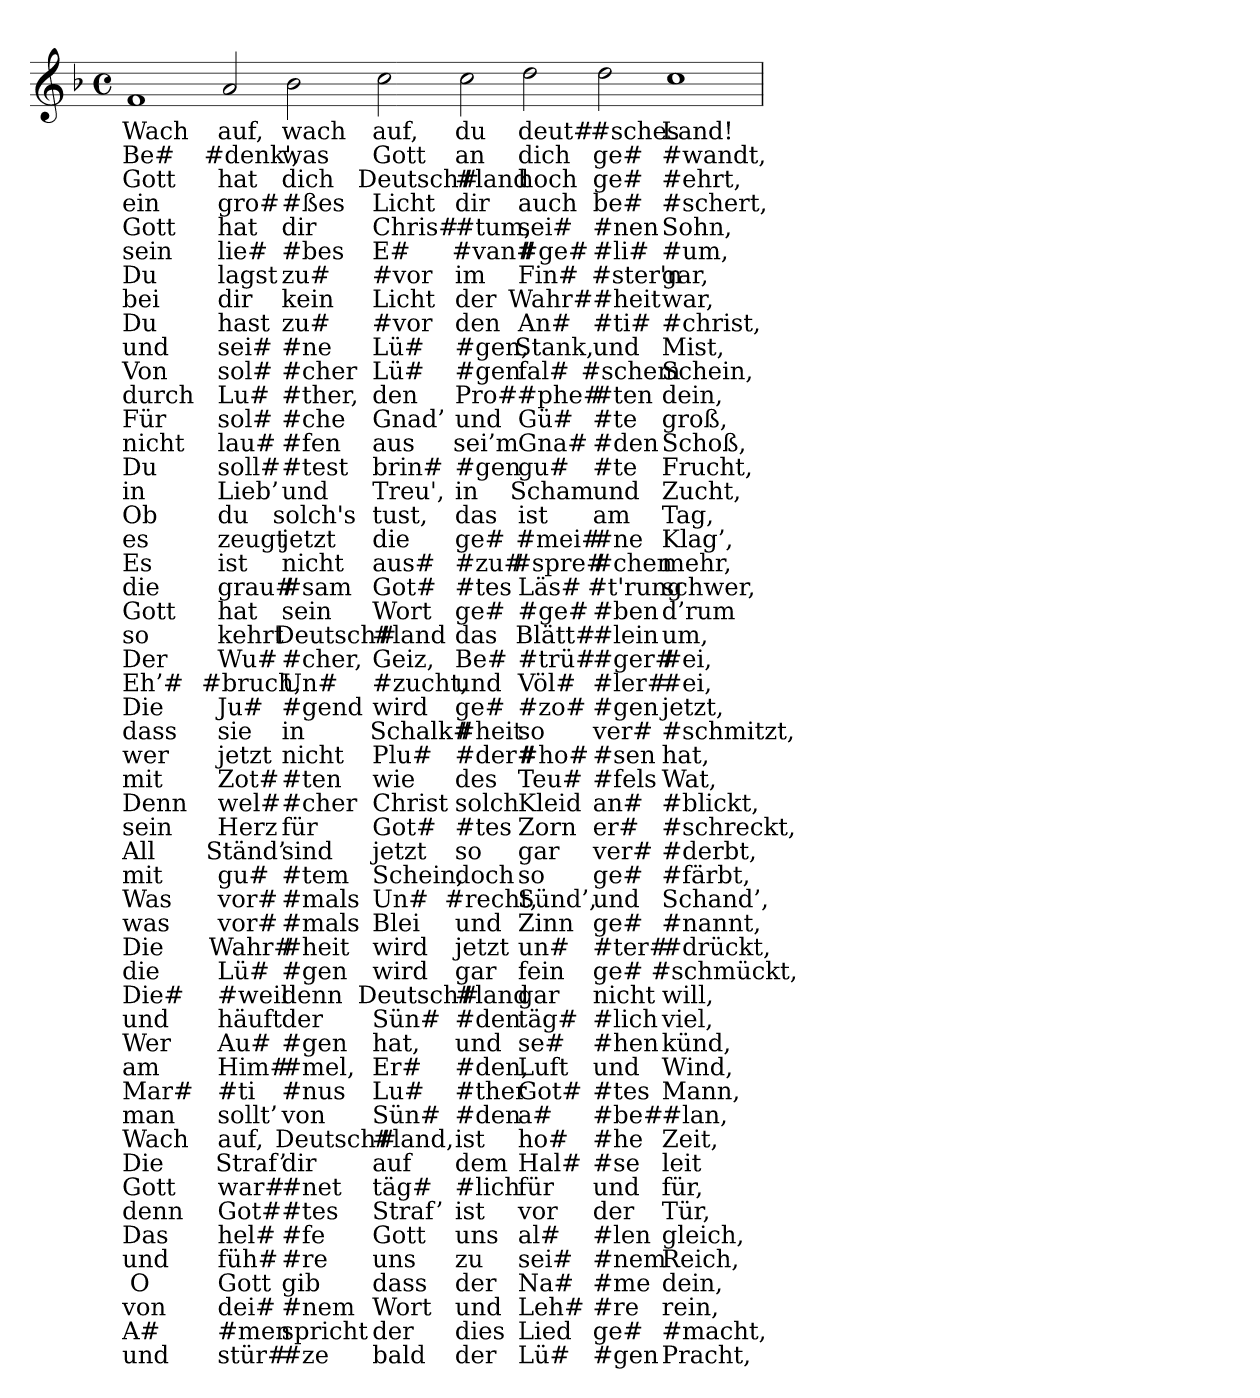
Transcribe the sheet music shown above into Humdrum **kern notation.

**kern	**text	**text	**text	**text	**text	**text	**text	**text	**text	**text	**text	**text	**text	**text	**text	**text	**text	**text	**text	**text	**text	**text	**text	**text	**text	**text	**text	**text	**text	**text	**text	**text	**text	**text	**text	**text	**text	**text	**text	**text	**text	**text	**text	**text	**text	**text	**text	**text	**text	**text	**text	**text
*part1	*part1	*part1	*part1	*part1	*part1	*part1	*part1	*part1	*part1	*part1	*part1	*part1	*part1	*part1	*part1	*part1	*part1	*part1	*part1	*part1	*part1	*part1	*part1	*part1	*part1	*part1	*part1	*part1	*part1	*part1	*part1	*part1	*part1	*part1	*part1	*part1	*part1	*part1	*part1	*part1	*part1	*part1	*part1	*part1	*part1	*part1	*part1	*part1	*part1	*part1	*part1	*part1
*staff1	*staff1	*staff1	*staff1	*staff1	*staff1	*staff1	*staff1	*staff1	*staff1	*staff1	*staff1	*staff1	*staff1	*staff1	*staff1	*staff1	*staff1	*staff1	*staff1	*staff1	*staff1	*staff1	*staff1	*staff1	*staff1	*staff1	*staff1	*staff1	*staff1	*staff1	*staff1	*staff1	*staff1	*staff1	*staff1	*staff1	*staff1	*staff1	*staff1	*staff1	*staff1	*staff1	*staff1	*staff1	*staff1	*staff1	*staff1	*staff1	*staff1	*staff1	*staff1	*staff1
*clefG2	*	*	*	*	*	*	*	*	*	*	*	*	*	*	*	*	*	*	*	*	*	*	*	*	*	*	*	*	*	*	*	*	*	*	*	*	*	*	*	*	*	*	*	*	*	*	*	*	*	*	*	*
*k[b-]	*	*	*	*	*	*	*	*	*	*	*	*	*	*	*	*	*	*	*	*	*	*	*	*	*	*	*	*	*	*	*	*	*	*	*	*	*	*	*	*	*	*	*	*	*	*	*	*	*	*	*	*
*M4/4	*	*	*	*	*	*	*	*	*	*	*	*	*	*	*	*	*	*	*	*	*	*	*	*	*	*	*	*	*	*	*	*	*	*	*	*	*	*	*	*	*	*	*	*	*	*	*	*	*	*	*	*
*met(c)	*	*	*	*	*	*	*	*	*	*	*	*	*	*	*	*	*	*	*	*	*	*	*	*	*	*	*	*	*	*	*	*	*	*	*	*	*	*	*	*	*	*	*	*	*	*	*	*	*	*	*	*
=	=	=	=	=	=	=	=	=	=	=	=	=	=	=	=	=	=	=	=	=	=	=	=	=	=	=	=	=	=	=	=	=	=	=	=	=	=	=	=	=	=	=	=	=	=	=	=	=	=	=	=	=
1f	Wach	Be#	Gott	ein	Gott	sein	Du	bei	Du	und	Von	durch	Für	nicht	Du	in	Ob	es	Es	die	Gott	so	Der	Eh’#	Die	dass	wer	mit	Denn	sein	All	mit	Was	was	Die	die	Die#	und	Wer	am	Mar#	man	Wach	Die	Gott	denn	Das	und	O	von	A#	und
2a	auf,	#denk',	hat	gro#	hat	lie#	lagst	dir	hast	sei#	sol#	Lu#	sol#	lau#	soll#	Lieb’	du	zeugt	ist	grau#	hat	kehrt	Wu#	#bruch,	Ju#	sie	jetzt	Zot#	wel#	Herz	Ständ’	gu#	vor#	vor#	Wahr#	Lü#	#weil	häuft	Au#	Him#	#ti	sollt’	auf,	Straf’	war#	Got#	hel#	füh#	Gott	dei#	#men	stür#
2b-	wach	was	dich	#ßes	dir	#bes	zu#	kein	zu#	#ne	#cher	#ther,	#che	#fen	#test	und	solch's	jetzt	nicht	#sam	sein	Deutsch#	#cher,	Un#	#gend	in	nicht	#ten	#cher	für	sind	#tem	#mals	#mals	#heit	#gen	denn	der	#gen	#mel,	#nus	von	Deutsch#	dir	#net	#tes	#fe	#re	gib	#nem	spricht	#ze
2cc	auf,	Gott	Deutsch#	Licht	Chris#	E#	#vor	Licht	#vor	Lü#	Lü#	den	Gnad’	aus	brin#	Treu',	tust,	die	aus#	Got#	Wort	#land	Geiz,	#zucht,	wird	Schalk#	Plu#	wie	Christ	Got#	jetzt	Schein,	Un#	Blei	wird	wird	Deutsch#	Sün#	hat,	Er#	Lu#	Sün#	#land,	auf	täg#	Straf’	Gott	uns	dass	Wort	der	bald
2cc	du	an	#land	dir	#tum,	#van#	im	der	den	#gen,	#gen	Pro#	und	sei’m	#gen	in	das	ge#	#zu#	#tes	ge#	das	Be#	und	ge#	#heit	#der#	des	solch	#tes	so	doch	#recht,	und	jetzt	gar	#land	#den	und	#den,	#ther	#den	ist	dem	#lich	ist	uns	zu	der	und	dies	der
2dd	deut#	dich	hoch	auch	sei#	#ge#	Fin#	Wahr#	An#	Stank,	fal#	#phe#	Gü#	Gna#	gu#	Scham	ist	#mei#	#spre#	Läs#	#ge#	Blätt#	#trü#	Völ#	#zo#	so	#ho#	Teu#	Kleid	Zorn	gar	so	Sünd’,	Zinn	un#	fein	gar	täg#	se#	Luft	Got#	a#	ho#	Hal#	für	vor	al#	sei#	Na#	Leh#	Lied	Lü#
2dd	#sches	ge#	ge#	be#	#nen	#li#	#ster'n	#heit	#ti#	und	#schem	#ten	#te	#den	#te	und	am	#ne	#chen	#t'rung	#ben	#lein	#ger#	#ler#	#gen	ver#	#sen	#fels	an#	er#	ver#	ge#	und	ge#	#ter#	ge#	nicht	#lich	#hen	und	#tes	#be#	#he	#se	und	der	#len	#nem	#me	#re	ge#	#gen
1cc	Land!	#wandt,	#ehrt,	#schert,	Sohn,	#um,	gar,	war,	#christ,	Mist,	Schein,	dein,	groß,	Schoß,	Frucht,	Zucht,	Tag,	Klag’,	mehr,	schwer,	d’rum	um,	#ei,	#ei,	jetzt,	#schmitzt,	hat,	Wat,	#blickt,	#schreckt,	#derbt,	#färbt,	Schand’,	#nannt,	#drückt,	#schmückt,	will,	viel,	künd,	Wind,	Mann,	#lan,	Zeit,	leit	für,	Tür,	gleich,	Reich,	dein,	rein,	#macht,	Pracht,
=	=	=	=	=	=	=	=	=	=	=	=	=	=	=	=	=	=	=	=	=	=	=	=	=	=	=	=	=	=	=	=	=	=	=	=	=	=	=	=	=	=	=	=	=	=	=	=	=	=	=	=	=
*-	*-	*-	*-	*-	*-	*-	*-	*-	*-	*-	*-	*-	*-	*-	*-	*-	*-	*-	*-	*-	*-	*-	*-	*-	*-	*-	*-	*-	*-	*-	*-	*-	*-	*-	*-	*-	*-	*-	*-	*-	*-	*-	*-	*-	*-	*-	*-	*-	*-	*-	*-	*-
